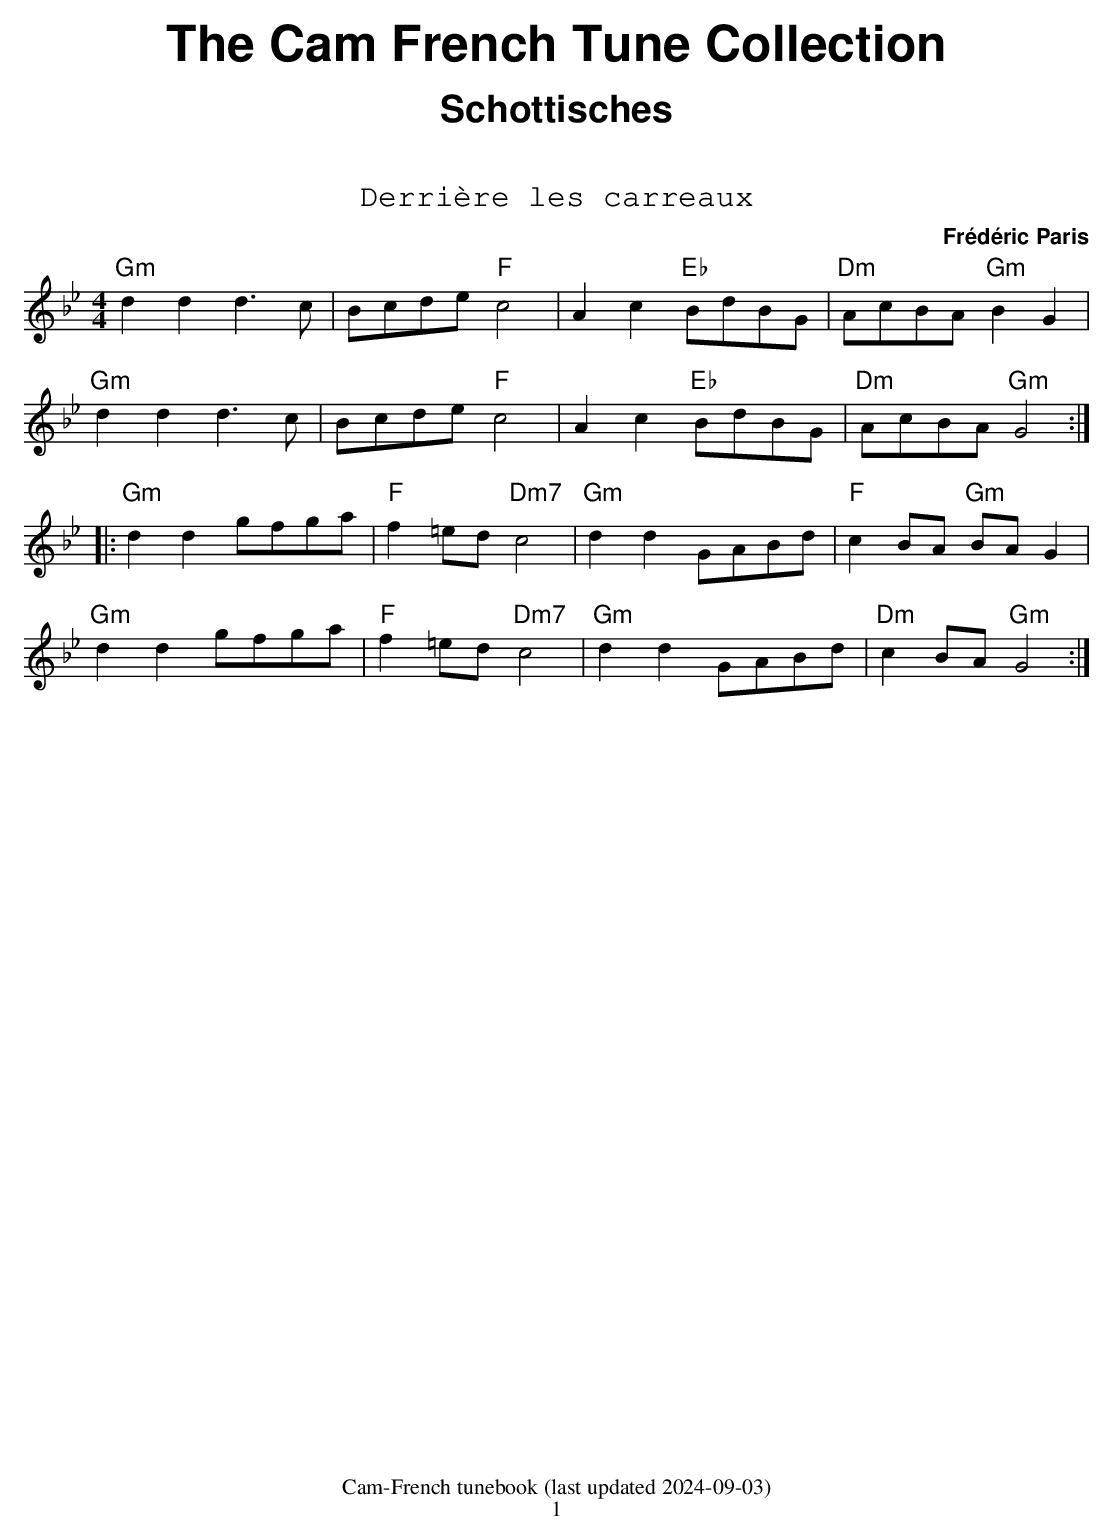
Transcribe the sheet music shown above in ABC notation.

X:1
T:Derrière les carreaux
M:4/4
L:1/4
C:Frédéric Paris
K:Gm
"Gm"ddd>c|B/c/d/e/ "F"c2|A c "Eb"B/d/B/G/|"Dm"A/c/B/A/ "Gm"B G|
"Gm"ddd>c|B/c/d/e/"F"c2|A c "Eb"B/d/B/G/|"Dm"A/c/B/A/ "Gm"G2:|
|:"Gm"dd g/f/g/a/|"F"f =e/d/"Dm7"c2|"Gm"ddG/A/B/d/|"F"c B/A/ "Gm"B/A/ G|
"Gm"dd g/f/g/a/|"F"f =e/d/"Dm7"c2|"Gm"dd G/A/B/d/|"Dm"c B/A/ "Gm"G2:|
